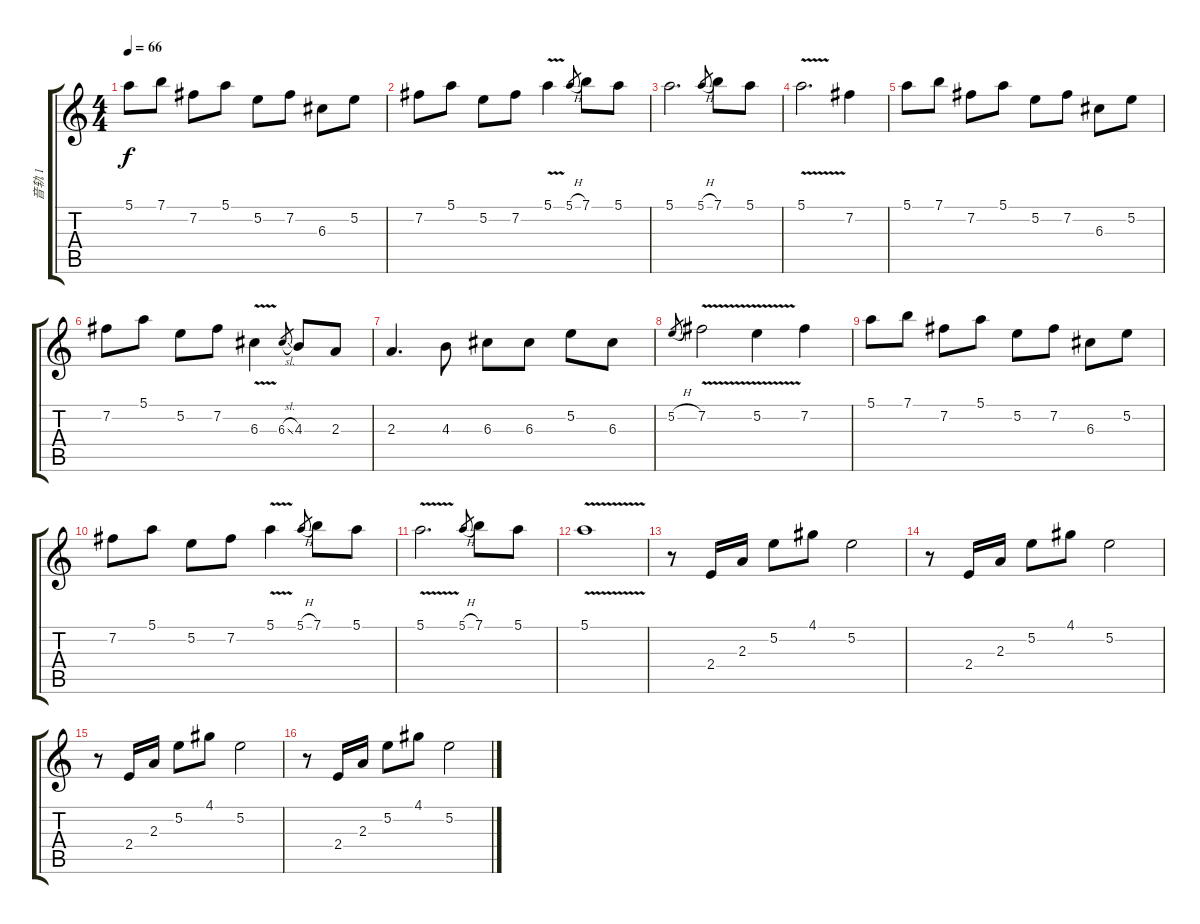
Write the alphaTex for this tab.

\track ("音轨 1" "音轨 1") {instrument acousticguitarsteel}
\staff {score tabs}
\tuning (E4 B3 G3 D3 A2 E2) {hide}
\ts (4 4)
\tempo 66
\clef g2
\ks c
5.1.8{dy f} 7.1.8 7.2.8 5.1.8 5.2.8 7.2.8 6.3.8 5.2.8 |
7.2.8 5.1.8 5.2.8 7.2.8 5.1{v}.4 5.1{h}.8{gr} 7.1.8 5.1.8 |
5.1.2{d} 5.1{h}.8{gr} 7.1.8 5.1.8 |
5.1{v}.2{d} 7.2.4 |
5.1.8 7.1.8 7.2.8 5.1.8 5.2.8 7.2.8 6.3.8 5.2.8 |
7.2.8 5.1.8 5.2.8 7.2.8 6.3{v}.4 6.3{sl}.8{gr} 4.3.8 2.3.8 |
2.3.4{d} 4.3.8 6.3.8 6.3.8 5.2.8 6.3.8 |
5.2{h}.8{gr} 7.2{v}.2 5.2{v}.4 7.2.4 |
5.1.8 7.1.8 7.2.8 5.1.8 5.2.8 7.2.8 6.3.8 5.2.8 |
7.2.8 5.1.8 5.2.8 7.2.8 5.1{v}.4 5.1{h}.8{gr} 7.1.8 5.1.8 |
5.1{v}.2{d} 5.1{h}.8{gr} 7.1.8 5.1.8 |
5.1{v}.1 |
r.8 2.4.16 2.3.16 5.2.8 4.1.8 5.2.2 |
r.8 2.4.16 2.3.16 5.2.8 4.1.8 5.2.2 |
r.8 2.4.16 2.3.16 5.2.8 4.1.8 5.2.2 |
r.8 2.4.16 2.3.16 5.2.8 4.1.8 5.2.2
